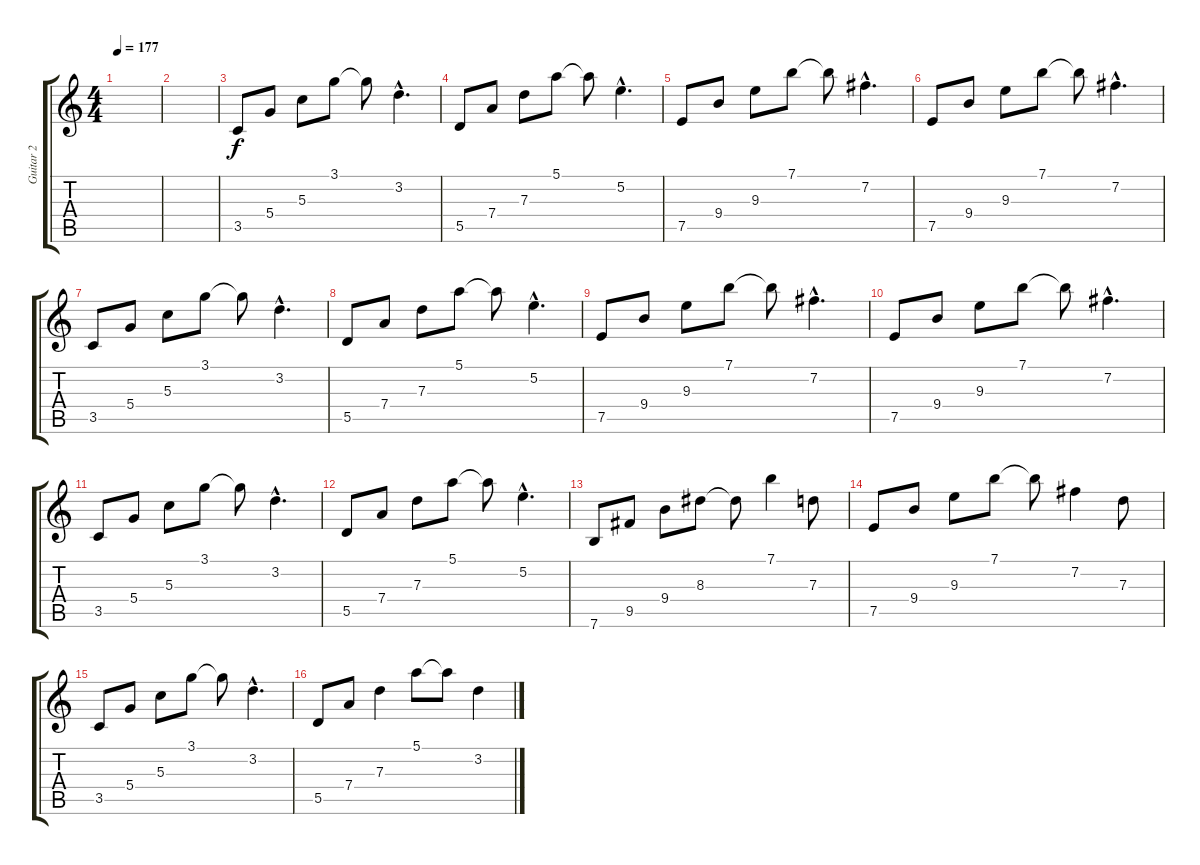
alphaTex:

\track ("Guitar 2" "Guitar 2") {instrument distortionguitar}
\staff {score tabs}
\tuning (E4 B3 G3 D3 A2 E2) {hide}
\ts (4 4)
\tempo 177
\clef g2
\ks c
|
|
3.5.8 5.4.8 5.3.8 3.1.8 3.1{t}.8 3.2{hac}.4{d} |
5.5.8 7.4.8 7.3.8 5.1.8 5.1{t}.8 5.2{hac}.4{d} |
7.5.8 9.4.8 9.3.8 7.1.8 7.1{t}.8 7.2{hac}.4{d} |
7.5.8 9.4.8 9.3.8 7.1.8 7.1{t}.8 7.2{hac}.4{d} |
3.5.8 5.4.8 5.3.8 3.1.8 3.1{t}.8 3.2{hac}.4{d} |
5.5.8 7.4.8 7.3.8 5.1.8 5.1{t}.8 5.2{hac}.4{d} |
7.5.8 9.4.8 9.3.8 7.1.8 7.1{t}.8 7.2{hac}.4{d} |
7.5.8 9.4.8 9.3.8 7.1.8 7.1{t}.8 7.2{hac}.4{d} |
3.5.8 5.4.8 5.3.8 3.1.8 3.1{t}.8 3.2{hac}.4{d} |
5.5.8 7.4.8 7.3.8 5.1.8 5.1{t}.8 5.2{hac}.4{d} |
7.6.8 9.5.8 9.4.8 8.3.8 8.3{t}.8 7.1.4 7.3.8 |
7.5.8 9.4.8 9.3.8 7.1.8 7.1{t}.8 7.2.4 7.3.8 |
3.5.8 5.4.8 5.3.8 3.1.8 3.1{t}.8 3.2{hac}.4{d} |
5.5.8 7.4.8 7.3.4 5.1.8 5.1{t}.8 3.2.4
